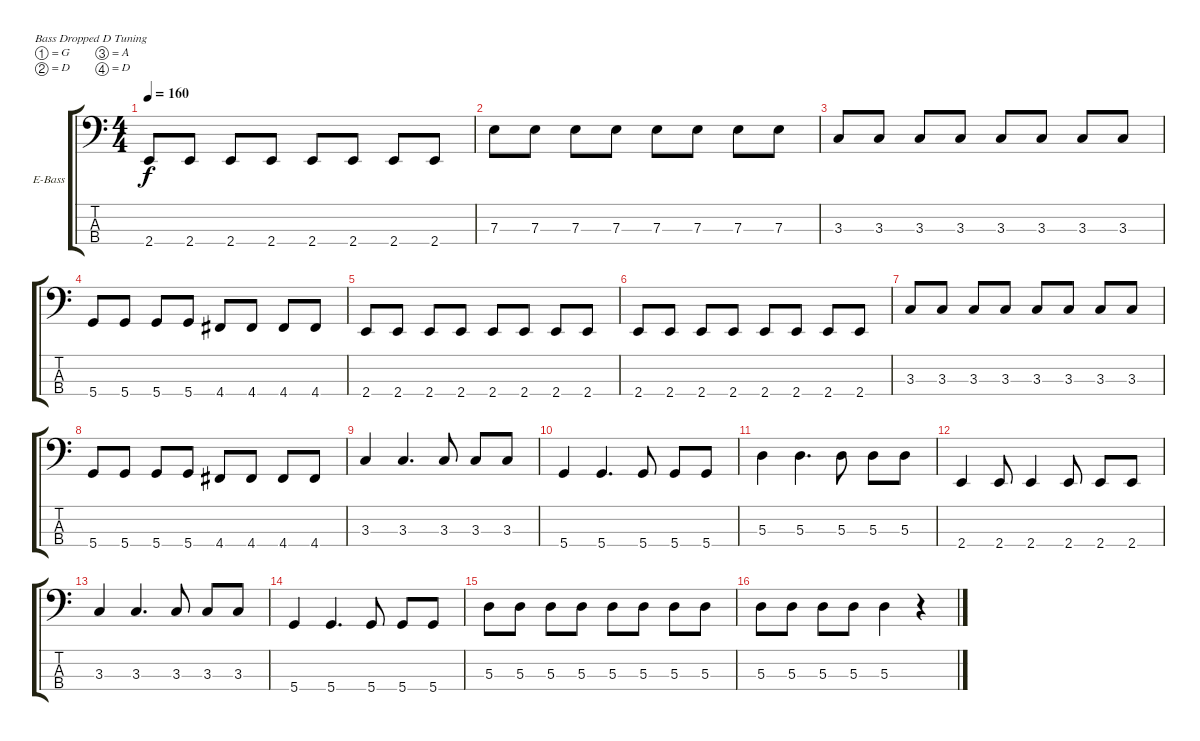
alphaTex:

\bracketExtendMode groupsimilarinstruments
\firstSystemTrackNameOrientation horizontal
\otherSystemsTrackNameOrientation horizontal
\track ("Josh Woodard / Bass" "E-Bass") {instrument electricbasspick}
\staff {score tabs}
\tuning (G2 D2 A1 D1)
\ts (4 4)
\tempo 160
\clef f4
\ks c
2.4.8{dy f} 2.4.8 2.4.8 2.4.8 2.4.8 2.4.8 2.4.8 2.4.8 |
7.3.8 7.3.8 7.3.8 7.3.8 7.3.8 7.3.8 7.3.8 7.3.8 |
3.3.8 3.3.8 3.3.8 3.3.8 3.3.8 3.3.8 3.3.8 3.3.8 |
5.4.8 5.4.8 5.4.8 5.4.8 4.4.8 4.4.8 4.4.8 4.4.8 |
2.4.8 2.4.8 2.4.8 2.4.8 2.4.8 2.4.8 2.4.8 2.4.8 |
2.4.8 2.4.8 2.4.8 2.4.8 2.4.8 2.4.8 2.4.8 2.4.8 |
3.3.8 3.3.8 3.3.8 3.3.8 3.3.8 3.3.8 3.3.8 3.3.8 |
5.4.8 5.4.8 5.4.8 5.4.8 4.4.8 4.4.8 4.4.8 4.4.8 |
3.3.4 3.3.4{d} 3.3.8 3.3.8 3.3.8 |
5.4.4 5.4.4{d} 5.4.8 5.4.8 5.4.8 |
5.3.4 5.3.4{d} 5.3.8 5.3.8 5.3.8 |
2.4.4 2.4.8 2.4.4 2.4.8 2.4.8 2.4.8 |
3.3.4 3.3.4{d} 3.3.8 3.3.8 3.3.8 |
5.4.4 5.4.4{d} 5.4.8 5.4.8 5.4.8 |
5.3.8 5.3.8 5.3.8 5.3.8 5.3.8 5.3.8 5.3.8 5.3.8 |
5.3.8 5.3.8 5.3.8 5.3.8 5.3.4 r.4
